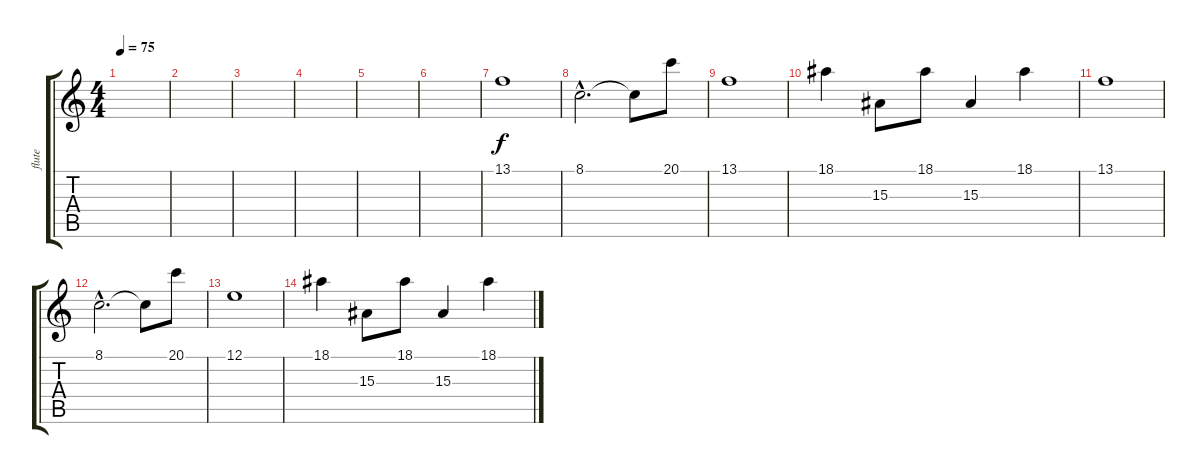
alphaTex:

\track ("flute" "flute") {instrument panflute}
\staff {score tabs}
\tuning (E4 B3 G3 D3 A2 E2) {hide}
\ts (4 4)
\tempo 75
\clef g2
\ks c
|
|
|
|
|
|
13.1.1 |
8.1{hac}.2{d} 8.1{t}.8 20.1.8 |
13.1.1 |
18.1.4 15.3.8 18.1.8 15.3.4 18.1.4 |
13.1.1 |
8.1{hac}.2{d} 8.1{t}.8 20.1.8 |
12.1.1 |
18.1.4 15.3.8 18.1.8 15.3.4 18.1.4
